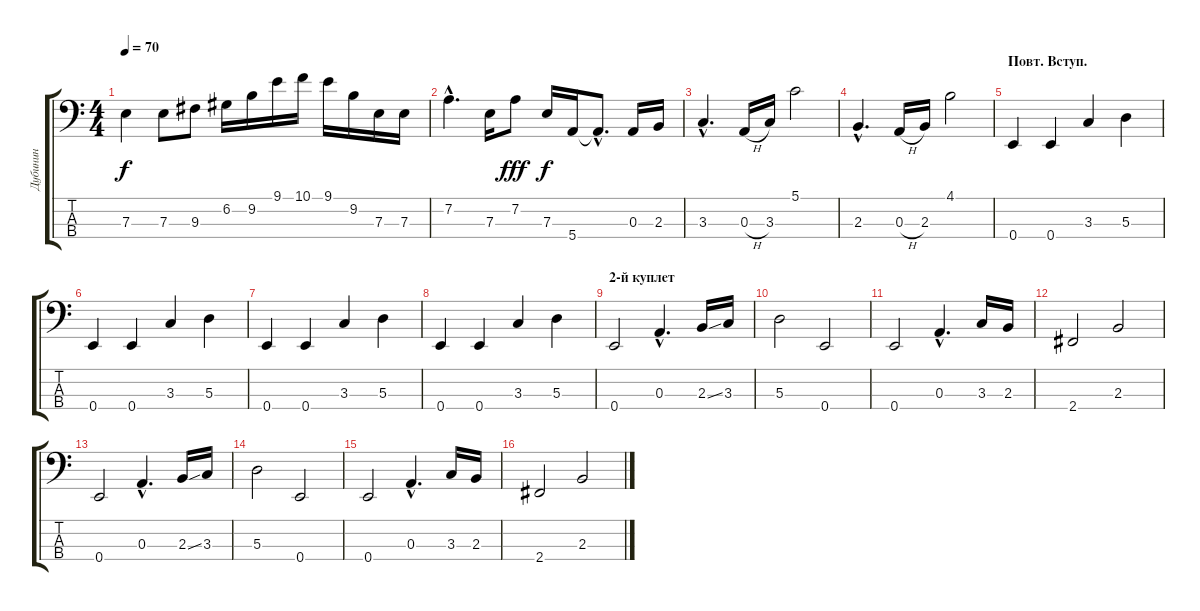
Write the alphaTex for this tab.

\track ("Дубинин" "Дубинин") {instrument electricbassfinger}
\staff {score tabs}
\tuning (G2 D2 A1 E1) {hide}
\ts (4 4)
\tempo 70
\clef f4
\ks c
7.3.4{dy f} 7.3.8 9.3.8 6.2.16 9.2.16 9.1.16 10.1.16 9.1.16 9.2.16 7.3.16 7.3.16 |
7.2{hac}.4{d} 7.3.16 7.2.8{dy fff} 7.3.16{dy f} 5.4.16 5.4{hac t}.8{d} 0.3.16 2.3.16 |
3.3{hac}.4{d} 0.3{h}.16 3.3.16 5.1.2 |
2.3{hac}.4{d} 0.3{h}.16 2.3.16 4.1.2 |
\section ("" "Повт. Вступ.")
0.4.4 0.4.4 3.3.4 5.3.4 |
0.4.4 0.4.4 3.3.4 5.3.4 |
0.4.4 0.4.4 3.3.4 5.3.4 |
0.4.4 0.4.4 3.3.4 5.3.4 |
\section ("" "2-й куплет")
0.4.2 0.3{hac}.4{d} 2.3{ss}.16 3.3.16 |
5.3.2 0.4.2 |
0.4.2 0.3{hac}.4{d} 3.3.16 2.3.16 |
2.4.2 2.3.2 |
0.4.2 0.3{hac}.4{d} 2.3{ss}.16 3.3.16 |
5.3.2 0.4.2 |
0.4.2 0.3{hac}.4{d} 3.3.16 2.3.16 |
2.4.2 2.3.2
